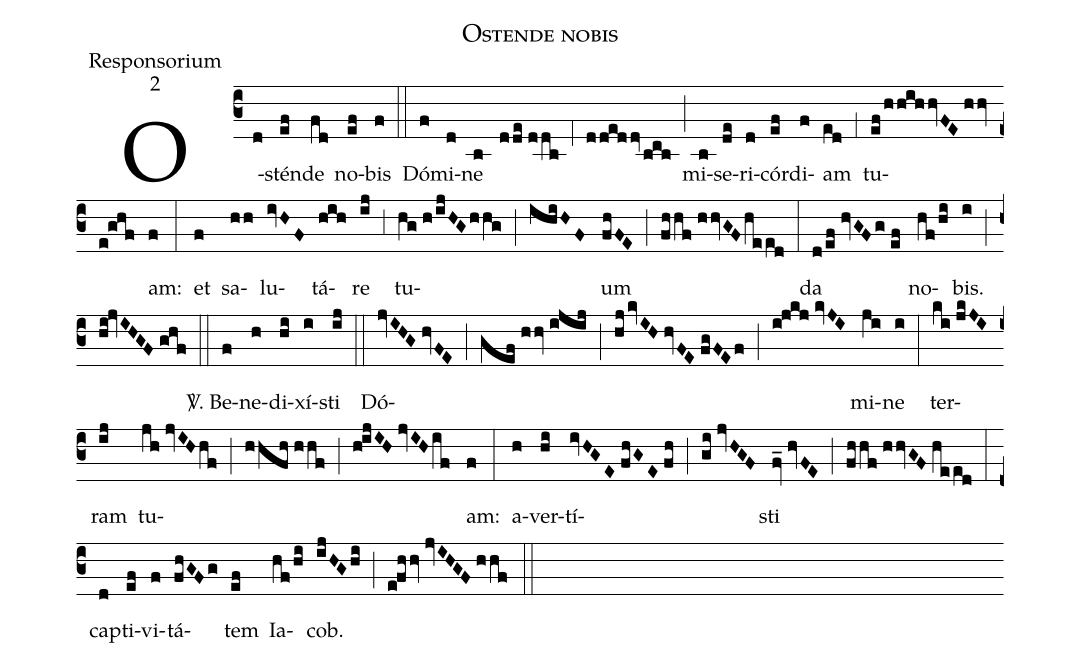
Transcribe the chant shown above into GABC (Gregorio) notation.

name:Ostende nobis;
office-part:Responsorium;
mode:2;
%%
(c3) O(d)stén(ef)de(fd) no(ef)bis(f) (::)
Dó(f)mi(d)ne(b) (dde//ddb) (,2) (ddeddv/bcb) (;) mi(b)se(de)ri(d)cór(ef)di(f)am(ed) (,1) tu(ef/hhihhvFE//hhv//e!ghf)am:(f) (:)
et(f) sa(hh)lu(ivHF)tá(hih)re(ij) (,3) tu(hg//h/ijHG/hhg)(;)(ihiHF)um(fhFE) (;) (fhhf//hhvGF/heed) (:)
da(d/ef//hvGFg//ef) no(hf/hi)bis.(i) (;) (hi!jvIHGF//ghf) (::)

<sp>V/</sp>. Be(f)ne(h)di(hi)xí(i)sti(ij) (::)
Dó(jvIHG//hvFE)(;)(gef//hhv//ijij)(;)(hj/kvIH//hvFE//fgFEf)(;)(i!jkj//kvJI)mi(ji)ne(i) (:)
ter(ki//jkJI)ram(ij) tu(jh//jvIH/hf)(;)(hhfh//hhf)(;)(h!ijIH//jvIH/if)am:(f) (:)
a(h)ver(hi)tí(ivHGE//fhGE//fh)(;)(gi//jvHGF)sti(fv_//hvFE) (;) (fhhf//hhvGF//heed) (:)
cap(d)ti(ef)vi(f)tá(fhGFg)tem(ef) Ia(hf/hi)cob.(ijHGhi) (;) (e!fhhv//jvIHGF//hhf) (::)
